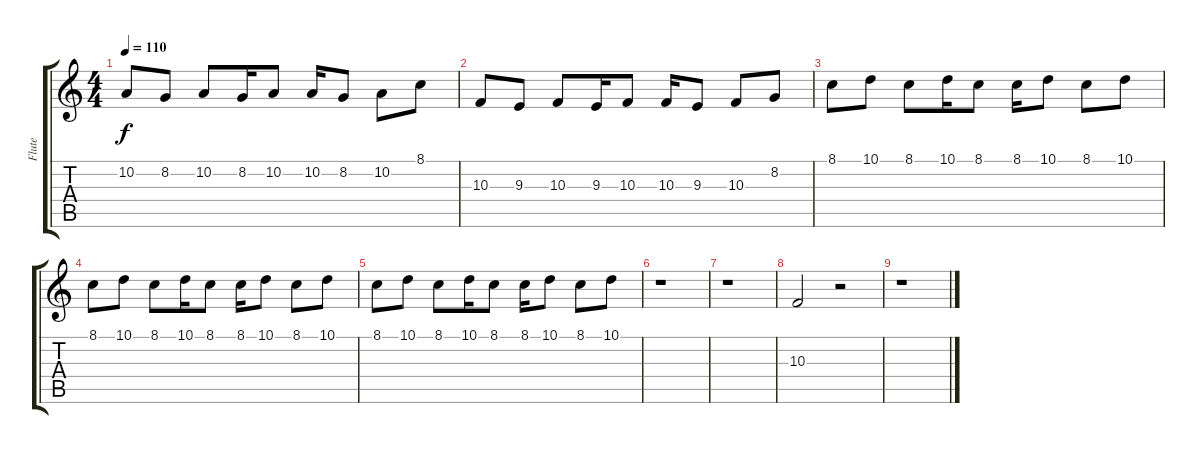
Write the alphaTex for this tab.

\track ("Flute" "Flute") {instrument brasssection}
\staff {score tabs}
\tuning (E4 B3 G3 D3 A2 E2) {hide}
\ts (4 4)
\tempo 110
\clef g2
\ks c
10.2.8{dy f} 8.2.8 10.2.8 8.2.16 10.2.8 10.2.16 8.2.8 10.2.8 8.1.8 |
10.3.8 9.3.8 10.3.8 9.3.16 10.3.8 10.3.16 9.3.8 10.3.8 8.2.8 |
8.1.8 10.1.8 8.1.8 10.1.16 8.1.8 8.1.16 10.1.8 8.1.8 10.1.8 |
8.1.8 10.1.8 8.1.8 10.1.16 8.1.8 8.1.16 10.1.8 8.1.8 10.1.8 |
8.1.8 10.1.8 8.1.8 10.1.16 8.1.8 8.1.16 10.1.8 8.1.8 10.1.8 |
r.1 |
r.1 |
10.3.2 r.2 |
r.1
